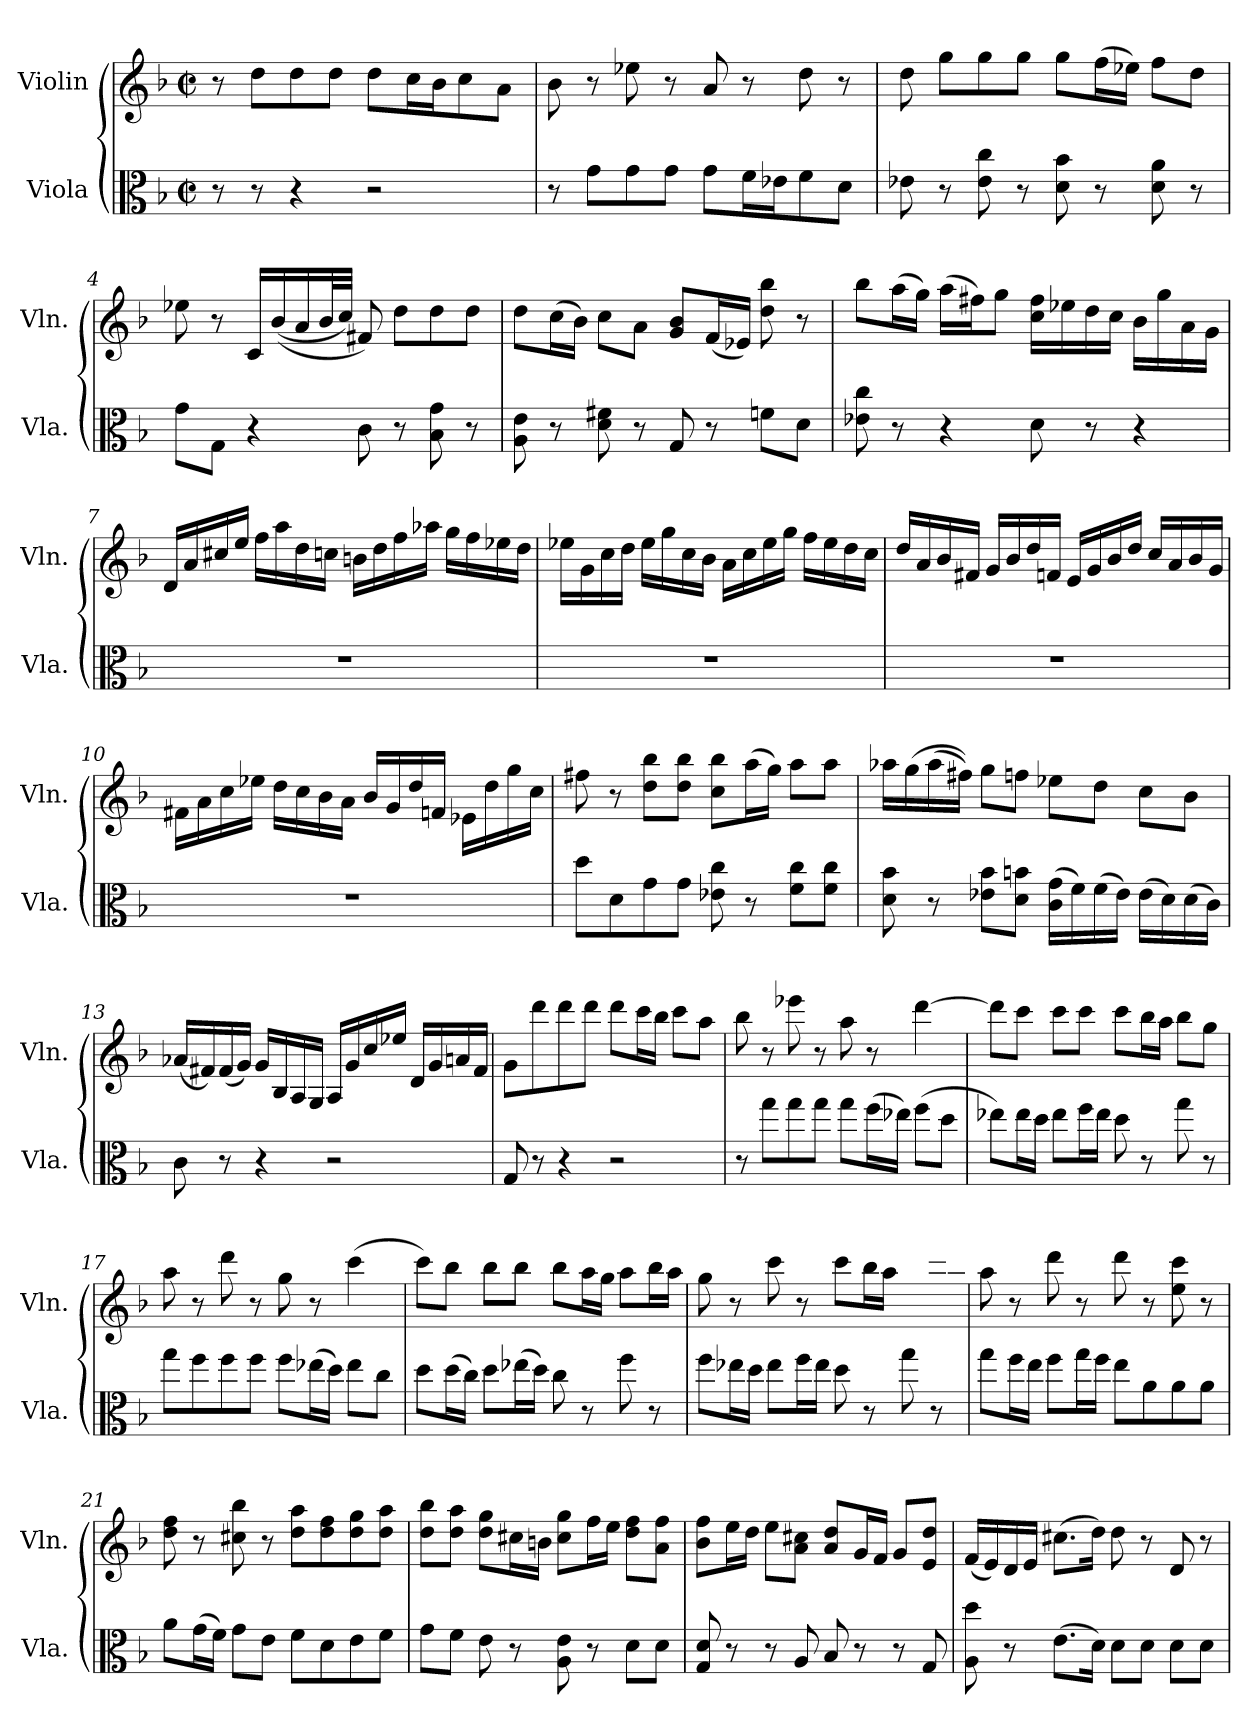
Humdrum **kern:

**kern	**kern
*part2	*part1
*staff2	*staff1
*I"Viola	*I"Violin
*I'Vla.	*I'Vln.
*clefC3	*clefG2
*k[b-]	*k[b-]
*M2/2	*M2/2
*met(c|)	*met(c|)
*MM85	*MM85
=1	=1
8r	8r
8r	8dd\L
4r	8dd\
.	8dd\J
2r	8dd\L
.	16cc\L
.	16b-\J
.	8cc\
.	8a\J
=2	=2
8r	8b-\
8g\L	8r
8g\	8ee-X\
8g\J	8r
8g\L	8a/
16f\L	8r
16e-X\J	.
8f\	8dd\
8d\J	8r
=3	=3
8e-X\	8dd\
8r	8gg\L
8e-\ 8cc\	8gg\
8r	8gg\J
8d\ 8b-\	8gg\L
8r	(16ff\L
.	16ee-X\JJ)
8d\ 8a\	8ff\L
8r	8dd\J
=4	=4
8g\L	8ee-X\
8G\J	8r
4r	16c/LL
.	((16b-/
.	16a/
.	32b-/L
.	32cc/JJJ)
8c\	8f#X/)
8r	8dd\L
8B-\ 8g\	8dd\
8r	8dd\J
!!LO:LB:g=z
=5	=5
8A\ 8e\	8dd\L
8r	(16cc\L
.	16b-\JJ)
8d\ 8f#X\	8cc\L
8r	8a\J
8G/	8g/ 8b-/L
8r	(16f/L
.	16e-X/JJ)
8fn\L	8dd\ 8bb-\
8d\J	8r
=6	=6
8e-X\ 8cc\	8bb-\L
8r	(16aa\L
.	16gg\JJ)
4r	(16aa\LL
.	16ff#X\J)
.	8gg\J
8d\	16cc\ 16ff#\LL
.	16ee-X\
8r	16dd\
.	16cc\JJ
4r	16b-\LL
.	16gg\
.	16a\
.	16g\JJ
!!LO:LB:g=z
=7	=7
1r	16d/LL
.	16a/
.	16cc#X/
.	16ee/JJ
.	16ff\LL
.	16aa\
.	16dd\
.	16ccn\JJ
.	16bn\LL
.	16dd\
.	16ff\
.	16aa-X\JJ
.	16gg\LL
.	16ff\
.	16ee-X\
.	16dd\JJ
=8	=8
1r	16ee-X\LL
.	16g\
.	16cc\
.	16dd\JJ
.	16ee-\LL
.	16gg\
.	16cc\
.	16b-\JJ
.	16a\LL
.	16cc\
.	16ee-\
.	16gg\JJ
.	16ff\LL
.	16ee-\
.	16dd\
.	16cc\JJ
!!LO:LB:g=z
=9	=9
1r	16dd/LL
.	16a/
.	16b-/
.	16f#X/JJ
.	16g/LL
.	16b-/
.	16dd/
.	16fn/JJ
.	16e/LL
.	16g/
.	16b-/
.	16dd/JJ
.	16cc/LL
.	16a/
.	16b-/
.	16g/JJ
=10	=10
1r	16f#X\LL
.	16a\
.	16cc\
.	16ee-X\JJ
.	16dd\LL
.	16cc\
.	16b-\
.	16a\JJ
.	16b-/LL
.	16g/
.	16dd/
.	16fn/JJ
.	16e-X\LL
.	16dd\
.	16gg\
.	16cc\JJ
=11	=11
8dd\L	8ff#X\
8d\	8r
8g\	8dd\ 8bb-\L
8g\J	8dd\ 8bb-\J
8e-X\ 8cc\	8cc\ 8bb-\L
8r	(16aa\L
.	16gg\JJ)
8f\ 8cc\L	8aa\L
8f\ 8cc\J	8aa\J
!!LO:LB:g=z
=12	=12
8d\ 8b-\	16aa-X\LL
.	(16gg\
8r	(16aa-\
.	16ff#X\JJ))
8e-X\ 8b-\L	8gg\L
8d\ 8bn\J	8ffn\J
(16c\ 16g\LL	8ee-X\L
16f\)	.
(16f\	8dd\J
16e-\JJ)	.
(16e-\LL	8cc\L
16d\)	.
(16d\	8b-\J
16c\JJ)	.
=13	=13
8c\	(16a-X/LL
.	16f#X/)
8r	(16f#/
.	16g/JJ)
4r	16g/LL
.	16B-/
.	16A/
.	16G/JJ
2r	16A/LL
.	16g/
.	16cc/
.	16ee-X/JJ
.	16d/LL
.	16g/
.	16an/
.	16f#/JJ
!!LO:PB:g=z
=14	=14
8G/	8g\L
8r	8ddd\
4r	8ddd\
.	8ddd\J
2r	8ddd\L
.	16ccc\L
.	16bb-\JJ
.	8ccc\L
.	8aa\J
=15	=15
8r	8bb-\
8gg\L	8r
8gg\	8eee-X\
8gg\J	8r
8gg\L	8aa\
(16ff\L	8r
16ee-X\JJ)	.
(8ff\L	[4ddd\
8dd\J	.
=16	=16
8ee-X\L)	8ddd\L]
16ee-\L	8ccc\J
16dd\JJ	.
8ee-\L	8ccc\L
16ff\L	8ccc\J
16ee-\JJ	.
8dd\	8ccc\L
8r	16bb-\L
.	16aa\JJ
8gg\	8bb-\L
8r	8gg\J
!!LO:LB:g=z
=17	=17
8gg\L	8aa\
8ff\	8r
8ff\	8ddd\
8ff\J	8r
8ff\L	8gg\
(16ee-X\L	8r
16dd\JJ)	.
8ee-\L	(4ccc\
8cc\J	.
=18	=18
8dd\L	8ccc\L)
(16dd\L	8bb-\J
16cc\JJ)	.
8dd\L	8bb-\L
(16ee-X\L	8bb-\J
16dd\JJ)	.
8cc\	8bb-\L
8r	16aa\L
.	16gg\JJ
8ff\	8aa\L
8r	16bb-\L
.	16aa\JJ
!!LO:LB:g=z
=19	=19
8ff\L	8gg\
16ee-X\L	8r
16dd\JJ	.
8ee-\L	8ccc\
16ff\L	8r
16ee-\JJ	.
8dd\	8ccc\L
8r	16bb-\L
.	16aa\JJ
8gg\	8bb-\Lyy
8r	16ccc\L
.	16bb-\JJ
=20	=20
8gg\L	8aa\
16ff\L	8r
16ee\JJ	.
8ff\L	8ddd\
16gg\L	8r
16ff\JJ	.
8ee\L	8ddd\
8a\	8r
8a\	8ee\ 8ccc\
8a\J	8r
=21	=21
8a\L	8dd\ 8ff\
(16g\L	8r
16f\JJ)	.
8g\L	8cc#X\ 8bb-\
8e\J	8r
8f\L	8dd\ 8aa\L
8d\	8dd\ 8ff\
8e\	8dd\ 8gg\
8f\J	8dd\ 8aa\J
!!LO:LB:g=z
=22	=22
8g\L	8dd\ 8bb-\L
8f\J	8dd\ 8aa\J
8e\	8dd\ 8gg\L
8r	16cc#X\L
.	16bn\JJ
8A\ 8e\	8cc#\ 8gg\L
8r	16ff\L
.	16ee\JJ
8d\L	8dd\ 8ff\L
8d\J	8a\ 8ff\J
=23	=23
8G/ 8d/	8b-\ 8ff\L
8r	16ee\L
.	16dd\JJ
8r	8ee\L
8A/	8a\ 8cc#X\J
8B-/	8a/ 8dd/L
8r	16g/L
.	16f/JJ
8r	8g/L
8G/	8e/ 8dd/J
=24	=24
8A\ 8dd\	(16f/LL
.	16e/)
8r	16d/
.	16e/JJ
(8.e\L	(8.cc#X\L
16d\Jk)	16dd\Jk)
8d\L	8dd\
8d\J	8r
8d\L	8d/
8d\J	8r
=	=
*-	*-
